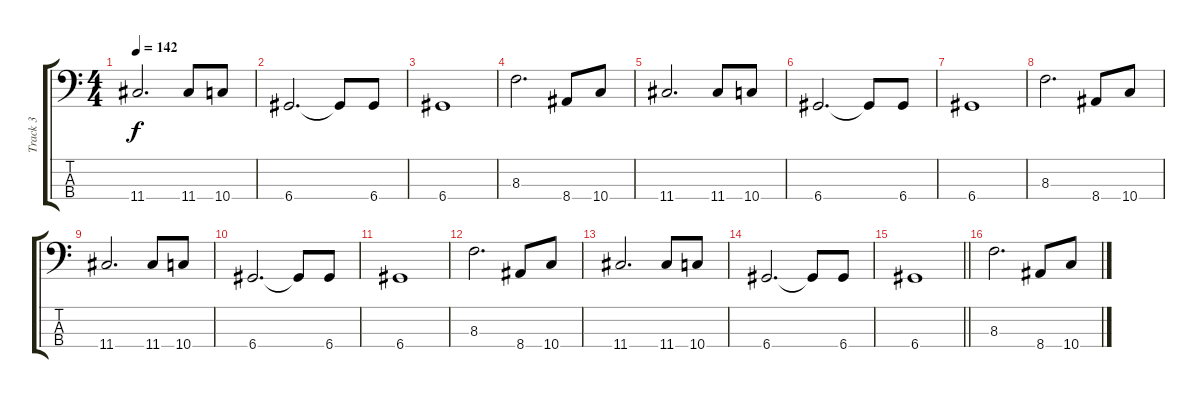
\track ("Track 3" "Track 3") {instrument electricbasspick}
\staff {score tabs}
\tuning (G2 D2 A1 D1) {hide}
\ts (4 4)
\tempo 142
\clef f4
\ks c
11.4.2{d dy f} 11.4.8 10.4.8 |
6.4.2{d} 6.4{t}.8 6.4.8 |
6.4.1 |
8.3.2{d} 8.4.8 10.4.8 |
11.4.2{d} 11.4.8 10.4.8 |
6.4.2{d} 6.4{t}.8 6.4.8 |
6.4.1 |
8.3.2{d} 8.4.8 10.4.8 |
11.4.2{d} 11.4.8 10.4.8 |
6.4.2{d} 6.4{t}.8 6.4.8 |
6.4.1 |
8.3.2{d} 8.4.8 10.4.8 |
11.4.2{d} 11.4.8 10.4.8 |
6.4.2{d} 6.4{t}.8 6.4.8 |
\barLineRight lightlight
6.4.1 |
8.3.2{d} 8.4.8 10.4.8
